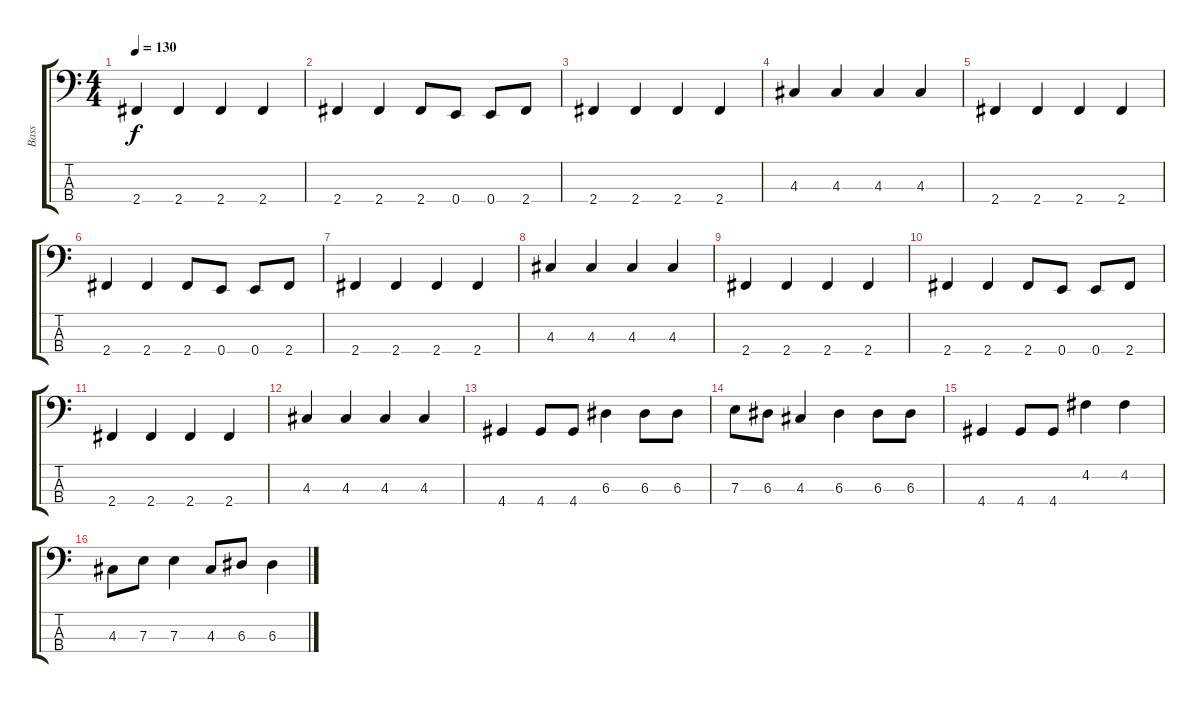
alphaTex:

\track ("Bass" "Bass") {instrument electricbassfinger}
\staff {score tabs}
\tuning (G2 D2 A1 E1) {hide}
\ts (4 4)
\tempo 130
\clef f4
\ks c
2.4.4{dy f} 2.4.4 2.4.4 2.4.4 |
2.4.4 2.4.4 2.4.8 0.4.8 0.4.8 2.4.8 |
2.4.4 2.4.4 2.4.4 2.4.4 |
4.3.4 4.3.4 4.3.4 4.3.4 |
2.4.4 2.4.4 2.4.4 2.4.4 |
2.4.4 2.4.4 2.4.8 0.4.8 0.4.8 2.4.8 |
2.4.4 2.4.4 2.4.4 2.4.4 |
4.3.4 4.3.4 4.3.4 4.3.4 |
2.4.4 2.4.4 2.4.4 2.4.4 |
2.4.4 2.4.4 2.4.8 0.4.8 0.4.8 2.4.8 |
2.4.4 2.4.4 2.4.4 2.4.4 |
4.3.4 4.3.4 4.3.4 4.3.4 |
4.4.4 4.4.8 4.4.8 6.3.4 6.3.8 6.3.8 |
7.3.8 6.3.8 4.3.4 6.3.4 6.3.8 6.3.8 |
4.4.4 4.4.8 4.4.8 4.2.4 4.2.4 |
4.3.8 7.3.8 7.3.4 4.3.8 6.3.8 6.3.4
